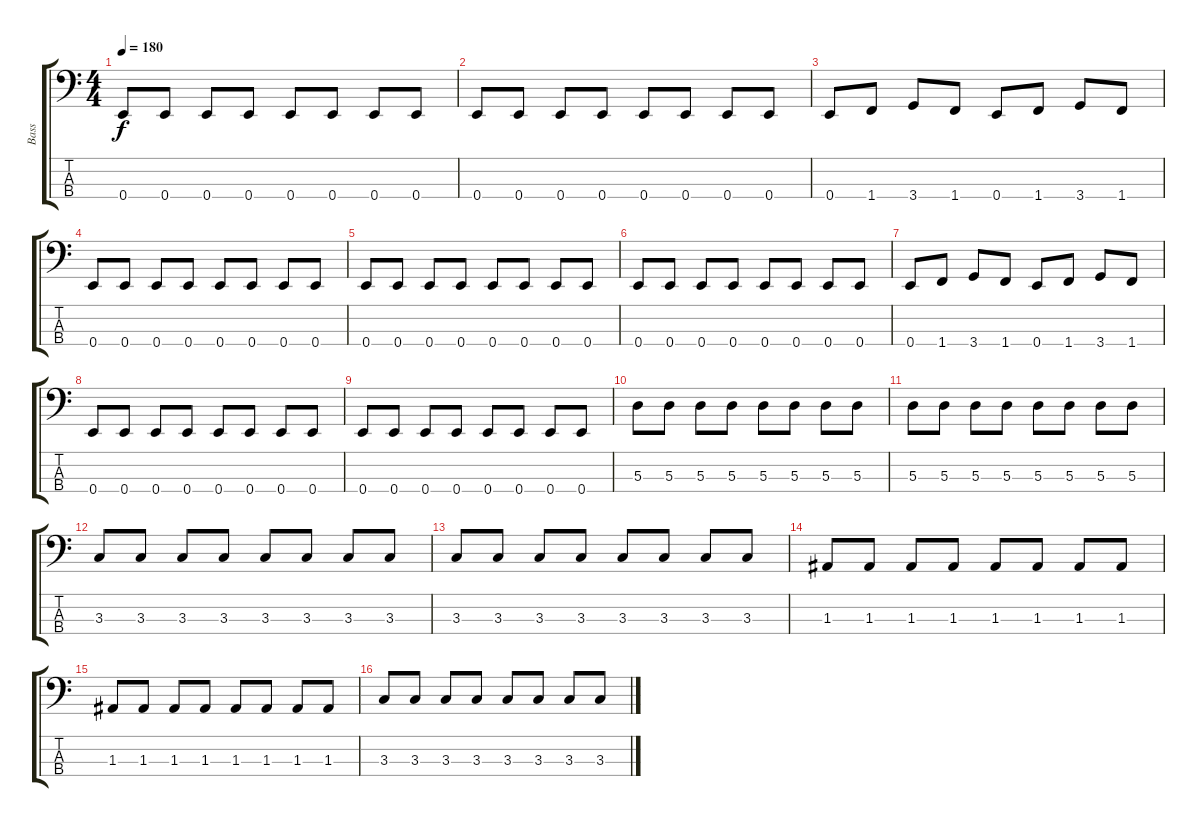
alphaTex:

\track ("Bass" "Bass") {instrument electricbassfinger}
\staff {score tabs}
\tuning (G2 D2 A1 E1) {hide}
\ts (4 4)
\tempo 180
\clef f4
\ks c
0.4.8{dy f} 0.4.8 0.4.8 0.4.8 0.4.8 0.4.8 0.4.8 0.4.8 |
0.4.8 0.4.8 0.4.8 0.4.8 0.4.8 0.4.8 0.4.8 0.4.8 |
0.4.8 1.4.8 3.4.8 1.4.8 0.4.8 1.4.8 3.4.8 1.4.8 |
0.4.8 0.4.8 0.4.8 0.4.8 0.4.8 0.4.8 0.4.8 0.4.8 |
0.4.8 0.4.8 0.4.8 0.4.8 0.4.8 0.4.8 0.4.8 0.4.8 |
0.4.8 0.4.8 0.4.8 0.4.8 0.4.8 0.4.8 0.4.8 0.4.8 |
0.4.8 1.4.8 3.4.8 1.4.8 0.4.8 1.4.8 3.4.8 1.4.8 |
0.4.8 0.4.8 0.4.8 0.4.8 0.4.8 0.4.8 0.4.8 0.4.8 |
0.4.8 0.4.8 0.4.8 0.4.8 0.4.8 0.4.8 0.4.8 0.4.8 |
5.3.8 5.3.8 5.3.8 5.3.8 5.3.8 5.3.8 5.3.8 5.3.8 |
5.3.8 5.3.8 5.3.8 5.3.8 5.3.8 5.3.8 5.3.8 5.3.8 |
3.3.8 3.3.8 3.3.8 3.3.8 3.3.8 3.3.8 3.3.8 3.3.8 |
3.3.8 3.3.8 3.3.8 3.3.8 3.3.8 3.3.8 3.3.8 3.3.8 |
1.3.8 1.3.8 1.3.8 1.3.8 1.3.8 1.3.8 1.3.8 1.3.8 |
1.3.8 1.3.8 1.3.8 1.3.8 1.3.8 1.3.8 1.3.8 1.3.8 |
3.3.8 3.3.8 3.3.8 3.3.8 3.3.8 3.3.8 3.3.8 3.3.8
